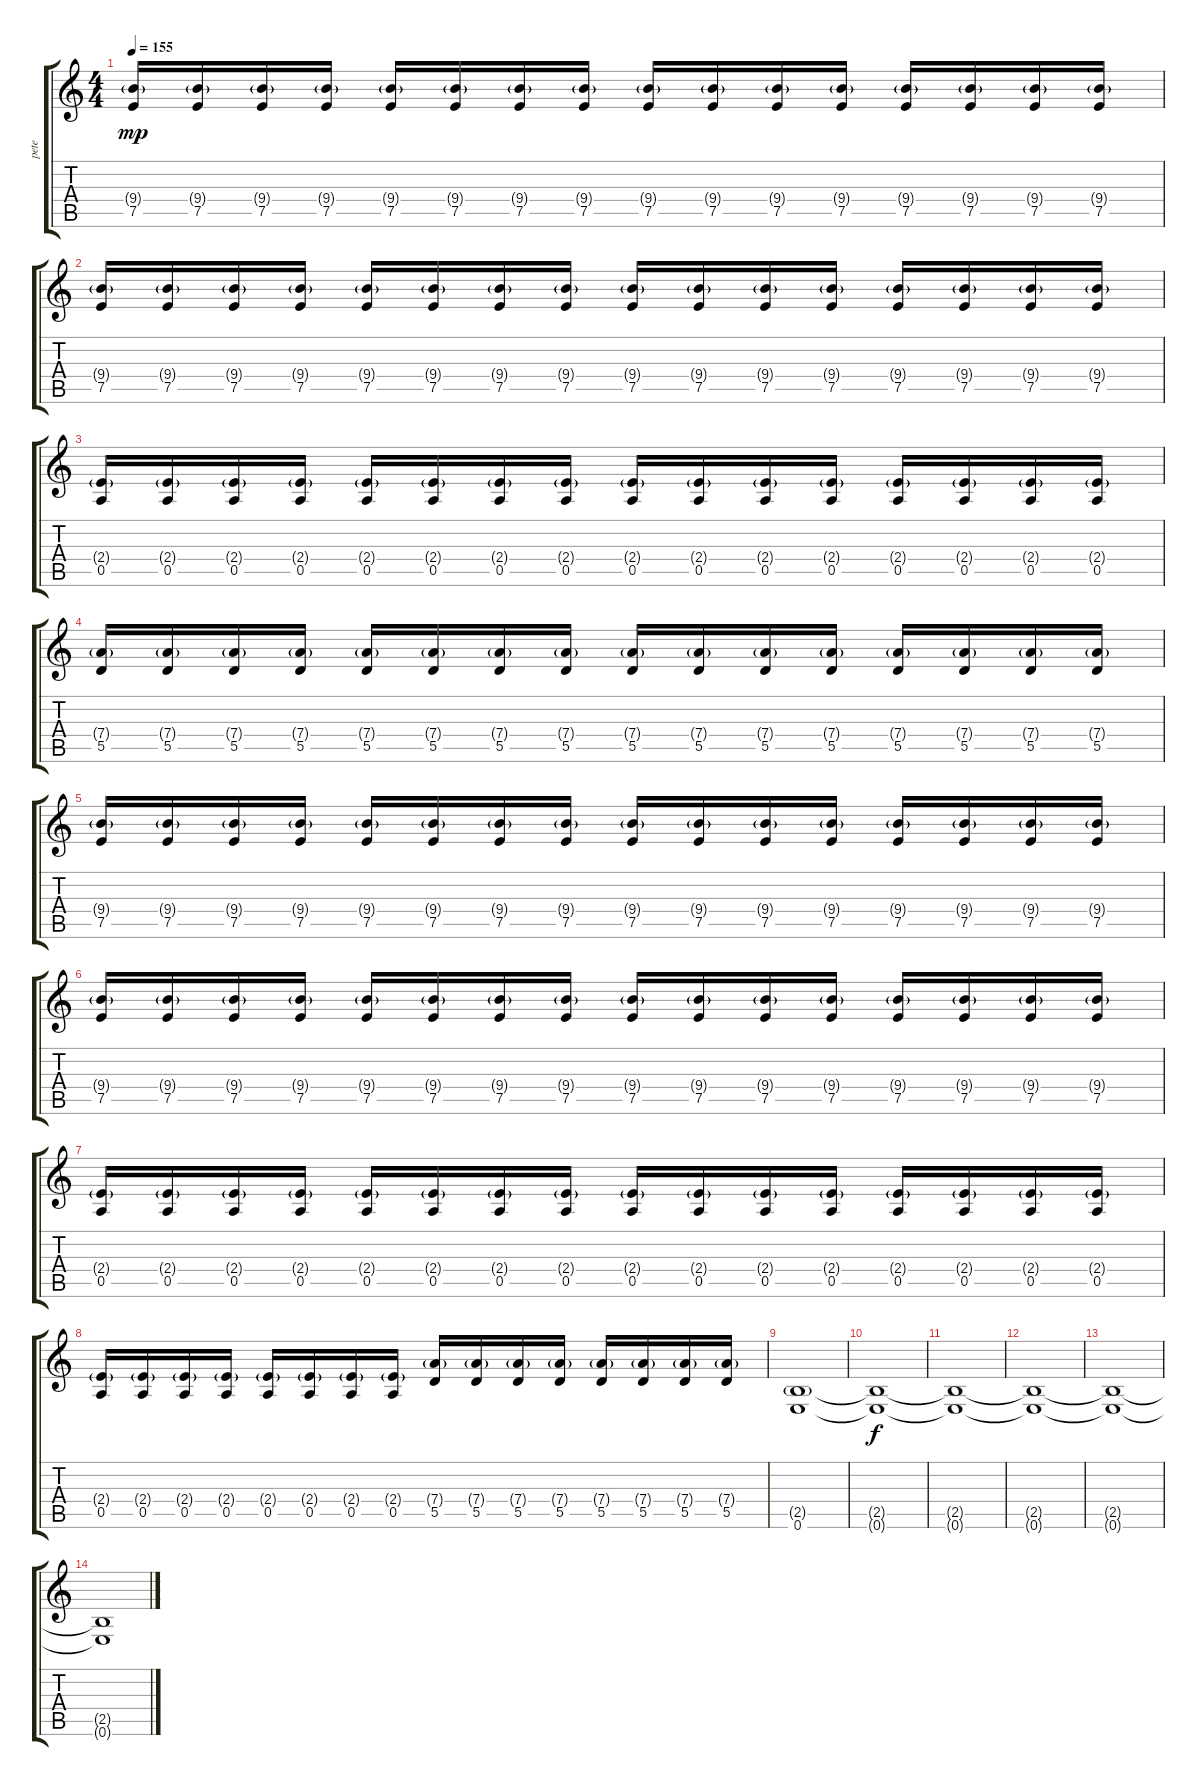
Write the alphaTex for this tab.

\track ("pete" "pete") {instrument distortionguitar}
\staff {score tabs}
\tuning (E4 B3 G3 D3 A2 E2) {hide}
\ts (4 4)
\tempo 155
\clef g2
\ks c
(9.4{g} 7.5).16{dy mp} (9.4{g} 7.5).16 (9.4{g} 7.5).16 (9.4{g} 7.5).16 (9.4{g} 7.5).16 (9.4{g} 7.5).16 (9.4{g} 7.5).16 (9.4{g} 7.5).16 (9.4{g} 7.5).16 (9.4{g} 7.5).16 (9.4{g} 7.5).16 (9.4{g} 7.5).16 (9.4{g} 7.5).16 (9.4{g} 7.5).16 (9.4{g} 7.5).16 (9.4{g} 7.5).16 |
(9.4{g} 7.5).16 (9.4{g} 7.5).16 (9.4{g} 7.5).16 (9.4{g} 7.5).16 (9.4{g} 7.5).16 (9.4{g} 7.5).16 (9.4{g} 7.5).16 (9.4{g} 7.5).16 (9.4{g} 7.5).16 (9.4{g} 7.5).16 (9.4{g} 7.5).16 (9.4{g} 7.5).16 (9.4{g} 7.5).16 (9.4{g} 7.5).16 (9.4{g} 7.5).16 (9.4{g} 7.5).16 |
(2.4{g} 0.5).16 (2.4{g} 0.5).16 (2.4{g} 0.5).16 (2.4{g} 0.5).16 (2.4{g} 0.5).16 (2.4{g} 0.5).16 (2.4{g} 0.5).16 (2.4{g} 0.5).16 (2.4{g} 0.5).16 (2.4{g} 0.5).16 (2.4{g} 0.5).16 (2.4{g} 0.5).16 (2.4{g} 0.5).16 (2.4{g} 0.5).16 (2.4{g} 0.5).16 (2.4{g} 0.5).16 |
(7.4{g} 5.5).16 (7.4{g} 5.5).16 (7.4{g} 5.5).16 (7.4{g} 5.5).16 (7.4{g} 5.5).16 (7.4{g} 5.5).16 (7.4{g} 5.5).16 (7.4{g} 5.5).16 (7.4{g} 5.5).16 (7.4{g} 5.5).16 (7.4{g} 5.5).16 (7.4{g} 5.5).16 (7.4{g} 5.5).16 (7.4{g} 5.5).16 (7.4{g} 5.5).16 (7.4{g} 5.5).16 |
(9.4{g} 7.5).16 (9.4{g} 7.5).16 (9.4{g} 7.5).16 (9.4{g} 7.5).16 (9.4{g} 7.5).16 (9.4{g} 7.5).16 (9.4{g} 7.5).16 (9.4{g} 7.5).16 (9.4{g} 7.5).16 (9.4{g} 7.5).16 (9.4{g} 7.5).16 (9.4{g} 7.5).16 (9.4{g} 7.5).16 (9.4{g} 7.5).16 (9.4{g} 7.5).16 (9.4{g} 7.5).16 |
(9.4{g} 7.5).16 (9.4{g} 7.5).16 (9.4{g} 7.5).16 (9.4{g} 7.5).16 (9.4{g} 7.5).16 (9.4{g} 7.5).16 (9.4{g} 7.5).16 (9.4{g} 7.5).16 (9.4{g} 7.5).16 (9.4{g} 7.5).16 (9.4{g} 7.5).16 (9.4{g} 7.5).16 (9.4{g} 7.5).16 (9.4{g} 7.5).16 (9.4{g} 7.5).16 (9.4{g} 7.5).16 |
(2.4{g} 0.5).16 (2.4{g} 0.5).16 (2.4{g} 0.5).16 (2.4{g} 0.5).16 (2.4{g} 0.5).16 (2.4{g} 0.5).16 (2.4{g} 0.5).16 (2.4{g} 0.5).16 (2.4{g} 0.5).16 (2.4{g} 0.5).16 (2.4{g} 0.5).16 (2.4{g} 0.5).16 (2.4{g} 0.5).16 (2.4{g} 0.5).16 (2.4{g} 0.5).16 (2.4{g} 0.5).16 |
(2.4{g} 0.5).16 (2.4{g} 0.5).16 (2.4{g} 0.5).16 (2.4{g} 0.5).16 (2.4{g} 0.5).16 (2.4{g} 0.5).16 (2.4{g} 0.5).16 (2.4{g} 0.5).16 (7.4{g} 5.5).16 (7.4{g} 5.5).16 (7.4{g} 5.5).16 (7.4{g} 5.5).16 (7.4{g} 5.5).16 (7.4{g} 5.5).16 (7.4{g} 5.5).16 (7.4{g} 5.5).16 |
(2.5{g} 0.6).1 |
(2.5{t} 0.6{t}).1{dy f} |
(2.5{t} 0.6{t}).1 |
(2.5{t} 0.6{t}).1 |
(2.5{t} 0.6{t}).1 |
(2.5{t} 0.6{t}).1
